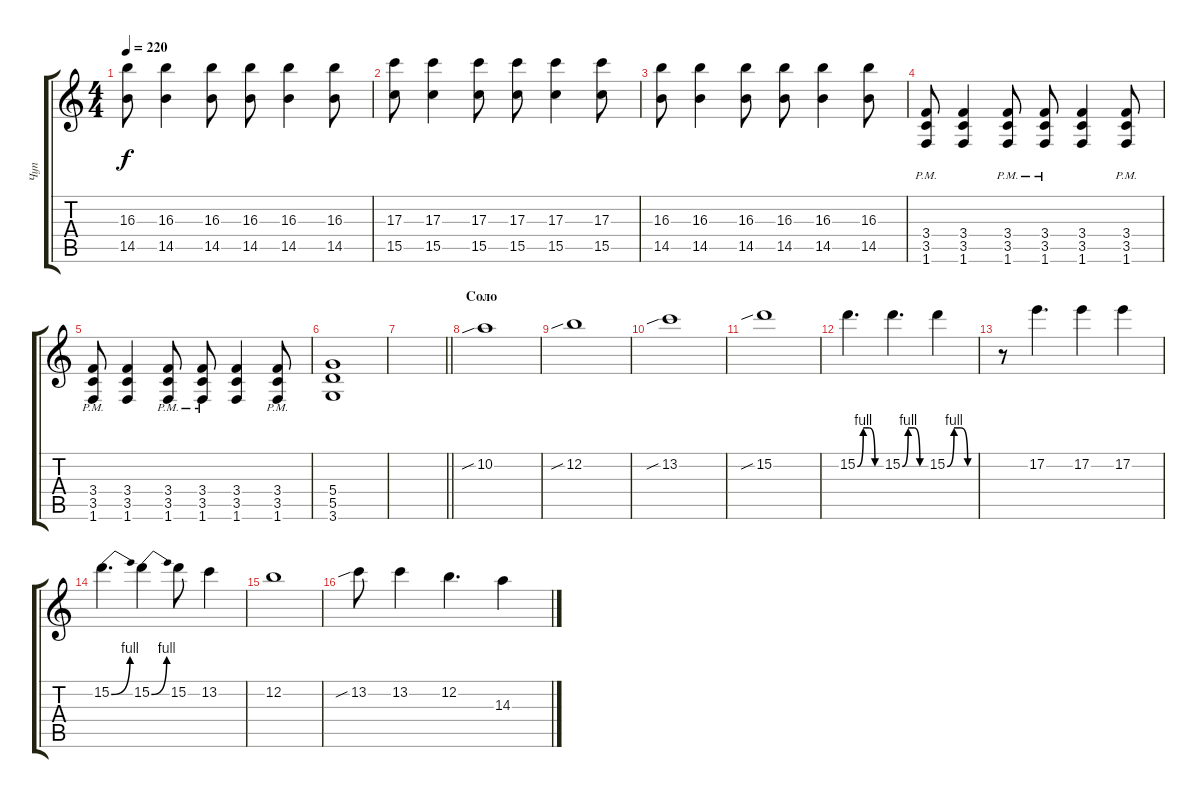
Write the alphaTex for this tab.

\track ("Чуп" "Чуп") {instrument distortionguitar}
\staff {score tabs}
\tuning (E4 B3 G3 D3 A2 E2) {hide}
\ts (4 4)
\tempo 220
\clef g2
\ks c
(16.3 14.5).8{dy f} (16.3 14.5).4 (16.3 14.5).8 (16.3 14.5).8 (16.3 14.5).4 (16.3 14.5).8 |
(17.3 15.5).8 (17.3 15.5).4 (17.3 15.5).8 (17.3 15.5).8 (17.3 15.5).4 (17.3 15.5).8 |
(16.3 14.5).8 (16.3 14.5).4 (16.3 14.5).8 (16.3 14.5).8 (16.3 14.5).4 (16.3 14.5).8 |
(3.4{pm} 3.5{pm} 1.6{pm}).8 (3.4 3.5 1.6).4 (3.4{pm} 3.5{pm} 1.6{pm}).8 (3.4{pm} 3.5{pm} 1.6{pm}).8 (3.4 3.5 1.6).4 (3.4{pm} 3.5{pm} 1.6{pm}).8 |
(3.4{pm} 3.5{pm} 1.6{pm}).8 (3.4 3.5 1.6).4 (3.4{pm} 3.5{pm} 1.6{pm}).8 (3.4{pm} 3.5{pm} 1.6{pm}).8 (3.4 3.5 1.6).4 (3.4{pm} 3.5{pm} 1.6{pm}).8 |
(5.4 5.5 3.6).1 |
\barLineRight lightlight
|
\section ("" "Соло")
10.2{sib}.1{volume 16} |
12.2{sib}.1 |
13.2{sib}.1 |
15.2{sib}.1 |
15.2{be (custom 0 0 15 4 30 4 45 0 60 0)}.4{d} 15.2{be (custom 0 0 15 4 30 4 45 0 60 0)}.4{d} 15.2{be (custom 0 0 15 4 30 4 45 0 60 0)}.4 |
r.8 17.2.4{d} 17.2.4 17.2.4 |
15.2{be (bend 0 0 60 4)}.4{d} 15.2{be (bend 0 0 60 4)}.4 15.2.8 13.2.4 |
12.2.1 |
13.2{sib}.8 13.2.4 12.2.4{d} 14.3.4
